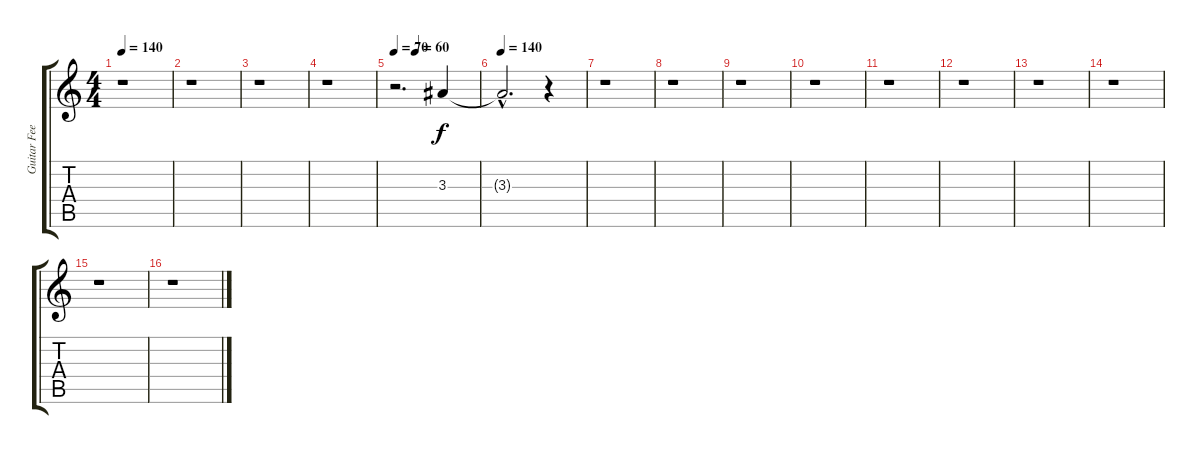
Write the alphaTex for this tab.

\track ("Guitar Feedback" "Guitar Fee") {instrument guitarharmonics}
\staff {score tabs}
\tuning (E4 B3 G3 D3 A2 E2) {hide}
\ts (4 4)
\tempo 140
\clef g2
\ks c
r.1{dy f} |
r.1 |
r.1 |
r.1 |
\tempo 70
\tempo (60 0.25)
r.2{d} 3.3.4 |
\tempo 140
3.3{hac t}.2{d} r.4 |
r.1 |
r.1 |
r.1 |
r.1 |
r.1 |
r.1 |
r.1 |
r.1 |
r.1 |
r.1
